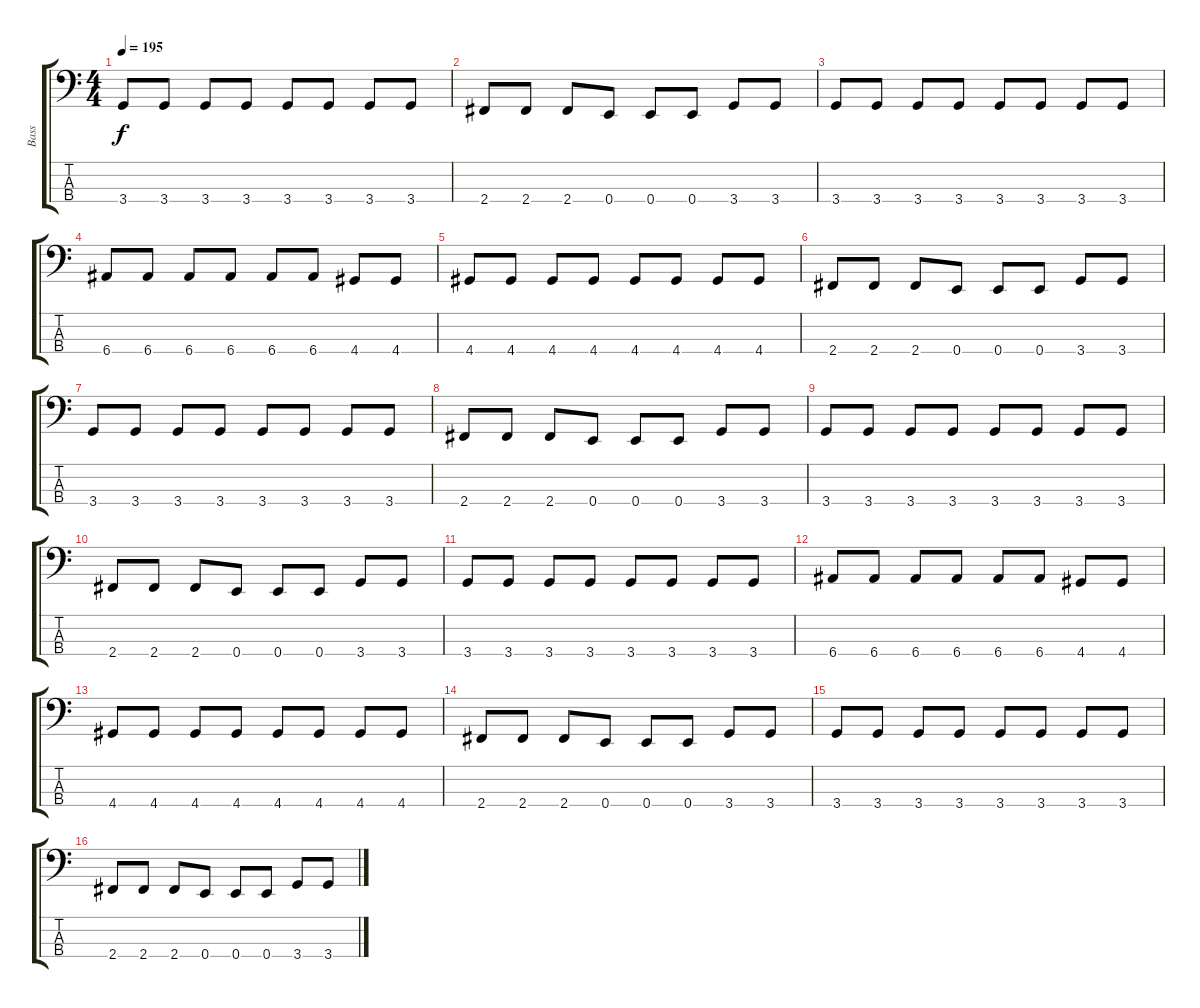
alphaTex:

\track ("Bass" "Bass") {instrument electricbassfinger}
\staff {score tabs}
\tuning (G2 D2 A1 E1) {hide}
\ts (4 4)
\tempo 195
\clef f4
\ks c
3.4.8{dy f} 3.4.8 3.4.8 3.4.8 3.4.8 3.4.8 3.4.8 3.4.8 |
2.4.8 2.4.8 2.4.8 0.4.8 0.4.8 0.4.8 3.4.8 3.4.8 |
3.4.8 3.4.8 3.4.8 3.4.8 3.4.8 3.4.8 3.4.8 3.4.8 |
6.4.8 6.4.8 6.4.8 6.4.8 6.4.8 6.4.8 4.4.8 4.4.8 |
4.4.8 4.4.8 4.4.8 4.4.8 4.4.8 4.4.8 4.4.8 4.4.8 |
2.4.8 2.4.8 2.4.8 0.4.8 0.4.8 0.4.8 3.4.8 3.4.8 |
3.4.8 3.4.8 3.4.8 3.4.8 3.4.8 3.4.8 3.4.8 3.4.8 |
2.4.8 2.4.8 2.4.8 0.4.8 0.4.8 0.4.8 3.4.8 3.4.8 |
3.4.8 3.4.8 3.4.8 3.4.8 3.4.8 3.4.8 3.4.8 3.4.8 |
2.4.8 2.4.8 2.4.8 0.4.8 0.4.8 0.4.8 3.4.8 3.4.8 |
3.4.8 3.4.8 3.4.8 3.4.8 3.4.8 3.4.8 3.4.8 3.4.8 |
6.4.8 6.4.8 6.4.8 6.4.8 6.4.8 6.4.8 4.4.8 4.4.8 |
4.4.8 4.4.8 4.4.8 4.4.8 4.4.8 4.4.8 4.4.8 4.4.8 |
2.4.8 2.4.8 2.4.8 0.4.8 0.4.8 0.4.8 3.4.8 3.4.8 |
3.4.8 3.4.8 3.4.8 3.4.8 3.4.8 3.4.8 3.4.8 3.4.8 |
2.4.8 2.4.8 2.4.8 0.4.8 0.4.8 0.4.8 3.4.8 3.4.8
